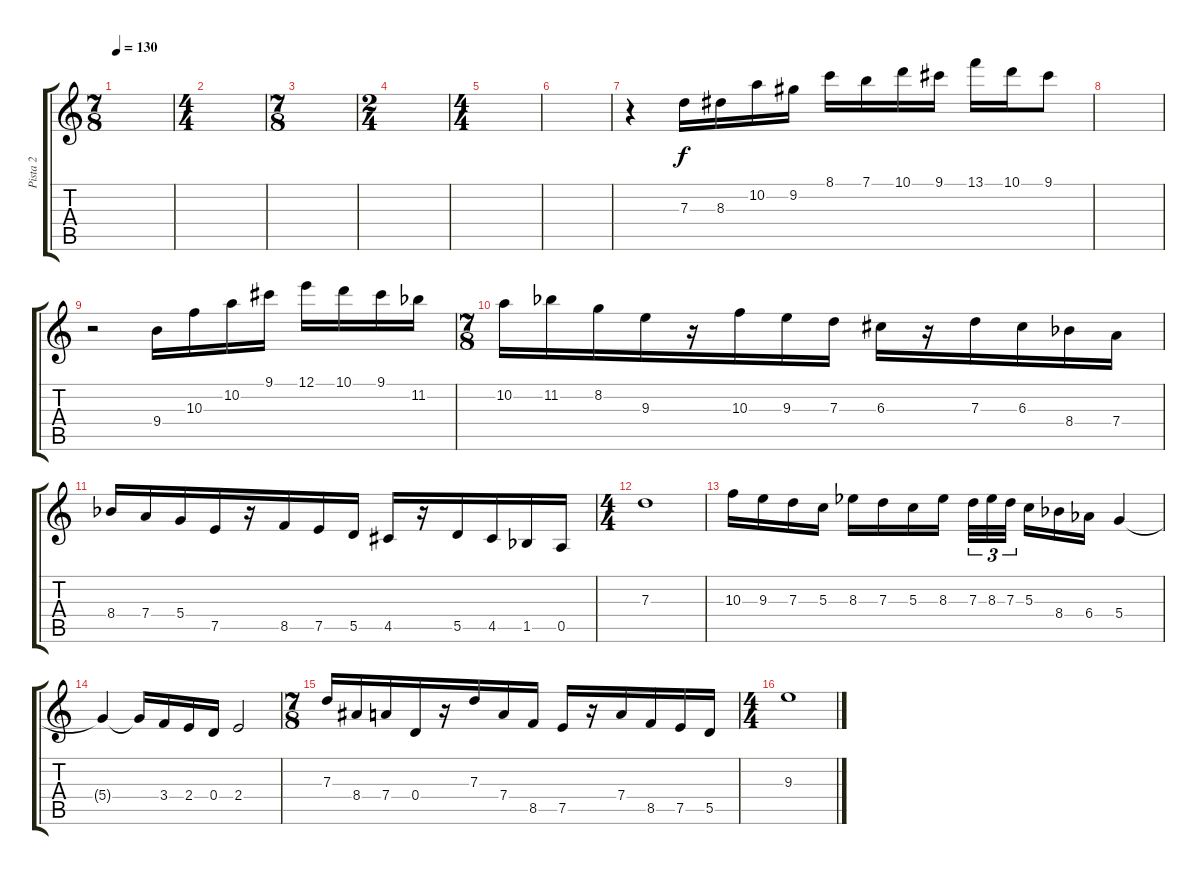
\track ("Pista 2" "Pista 2") {instrument acousticguitarnylon}
\staff {score tabs}
\tuning (E4 B3 G3 D3 A2 D2) {hide}
\ts (7 8)
\tempo 130
\clef g2
\ks c
|
\ts (4 4)
|
\ts (7 8)
|
\ts (2 4)
|
\ts (4 4)
|
|
r.4 7.3.16 8.3.16 10.2.16 9.2.16 8.1.16 7.1.16 10.1.16 9.1.16 13.1.16 10.1.16 9.1.8 |
|
r.2 9.4.16 10.3.16 10.2.16 9.1.16 12.1.16 10.1.16 9.1.16 11.2{acc b}.16 |
\ts (7 8)
10.2.16 11.2{acc b}.16 8.2.16 9.3.16 r.16 10.3.16 9.3.16 7.3.16 6.3.16 r.16 7.3.16 6.3.16 8.4{acc b}.16 7.4.16 |
8.4{acc b}.16 7.4.16 5.4.16 7.5.16 r.16 8.5.16 7.5.16 5.5.16 4.5.16 r.16 5.5.16 4.5.16 1.5{acc b}.16 0.5.16 |
\ts (4 4)
7.3.1 |
10.3.16 9.3.16 7.3.16 5.3.16 8.3{acc b}.16 7.3.16 5.3.16 8.3{acc b}.16 7.3.32{tu (3 2)} 8.3{acc b}.32{tu (3 2)} 7.3.32{tu (3 2) beam splitsecondary} 5.3.16 8.4{acc b}.16 6.4{acc b}.16 5.4.4 |
5.4{t}.4 5.4{t}.16 3.4.16 2.4.16 0.4.16 2.4.2 |
\ts (7 8)
7.3.16 8.4.16 7.4.16 0.4.16 r.16 7.3.16 7.4.16 8.5.16 7.5.16 r.16 7.4.16 8.5.16 7.5.16 5.5.16 |
\ts (4 4)
9.3.1
